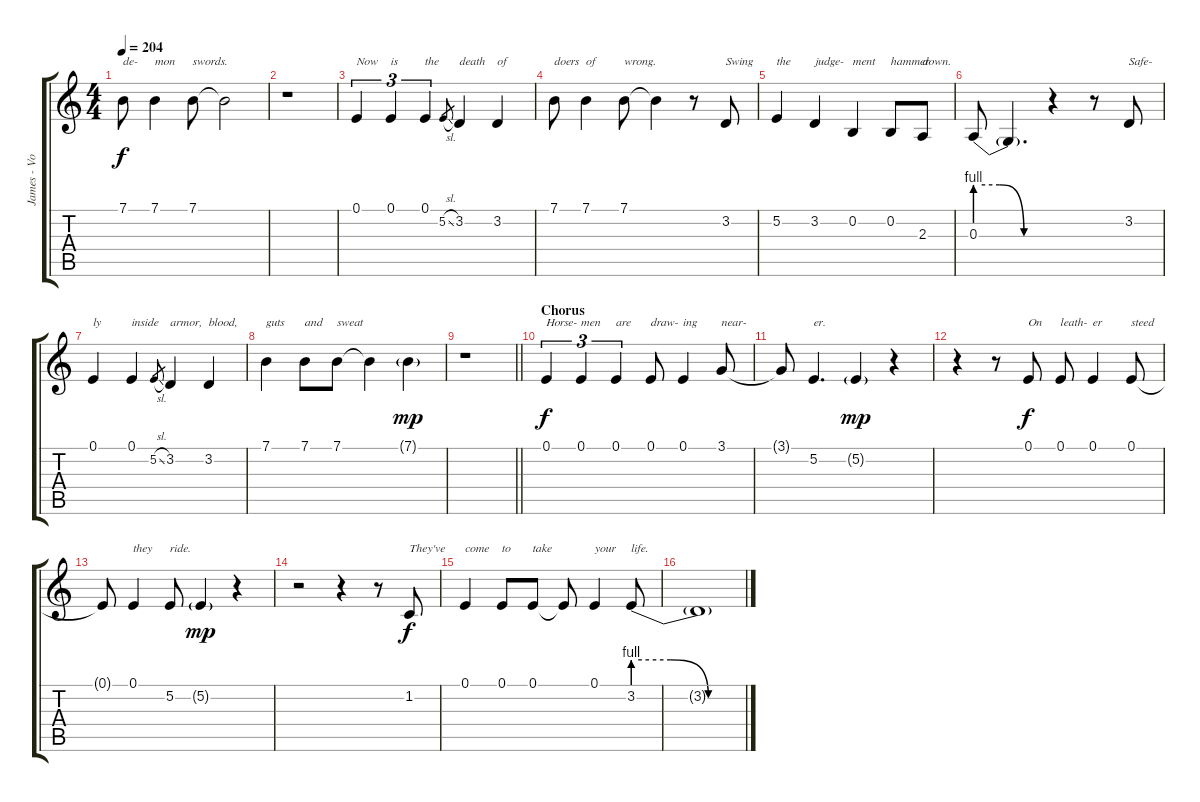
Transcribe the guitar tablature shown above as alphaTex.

\track ("James - Voice" "James - Vo") {instrument lead2sawtooth}
\staff {score tabs}
\tuning (E4 B3 G3 D3 A2 E2) {hide}
\ts (4 4)
\tempo 204
\clef g2
\ks c
7.1.8{txt "de-" dy f} 7.1.4{txt "mon"} 7.1.8{txt "swords."} 7.1{t}.2 |
r.1 |
0.1.4{tu (3 2) txt "Now"} 0.1.4{tu (3 2) txt "is"} 0.1.4{tu (3 2) txt "the"} 5.2{sl}.8{gr} 3.2.4{txt "death"} 3.2.4{txt "of"} |
7.1.8{txt "doers"} 7.1.4{txt "of"} 7.1.8{txt "wrong."} 7.1{t}.4 r.8 3.2.8{txt "Swing"} |
5.2.4{txt "the"} 3.2.4{txt "judge-"} 0.2.4{txt "ment"} 0.2.8{txt "hammer"} 2.3.8{txt "down."} |
0.3{be (custom 0 4 20 4 40 0 60 0)}.8 0.3{t}.4{d} r.4 r.8 3.2.8{txt "Safe-"} |
0.1.4{txt "ly"} 0.1.4{txt "inside"} 5.2{sl}.8{gr} 3.2.4{txt "armor,"} 3.2.4{txt "blood,"} |
7.1.4{txt "guts"} 7.1.8{txt "and"} 7.1.8{txt "sweat"} 7.1{t}.4 7.1{g}.4{dy mp} |
\barLineRight lightlight
r.1 |
\section ("" "Chorus")
0.1.4{tu (3 2) txt "Horse-" dy f} 0.1.4{tu (3 2) txt "men"} 0.1.4{tu (3 2) txt "are"} 0.1.8{txt "draw-"} 0.1.4{txt "ing"} 3.1.8{txt "near-"} |
3.1{t}.8 5.2.4{d txt "er."} 5.2{g}.4{dy mp} r.4 |
r.4 r.8 0.1.8{txt "On" dy f} 0.1.8{txt "leath-"} 0.1.4{txt "er"} 0.1.8{txt "steed"} |
0.1{t}.8 0.1.4{txt "they"} 5.2.8{txt "ride."} 5.2{g}.4{dy mp} r.4 |
r.2 r.4 r.8 1.2.8{txt "They've" dy f} |
0.1.4{txt "come"} 0.1.8{txt "to"} 0.1.8{txt "take"} 0.1{t}.8 0.1.4{txt "your"} 3.2{be (custom 0 4 20 4 40 0 60 0)}.8{txt "life."} |
3.2{t}.1
